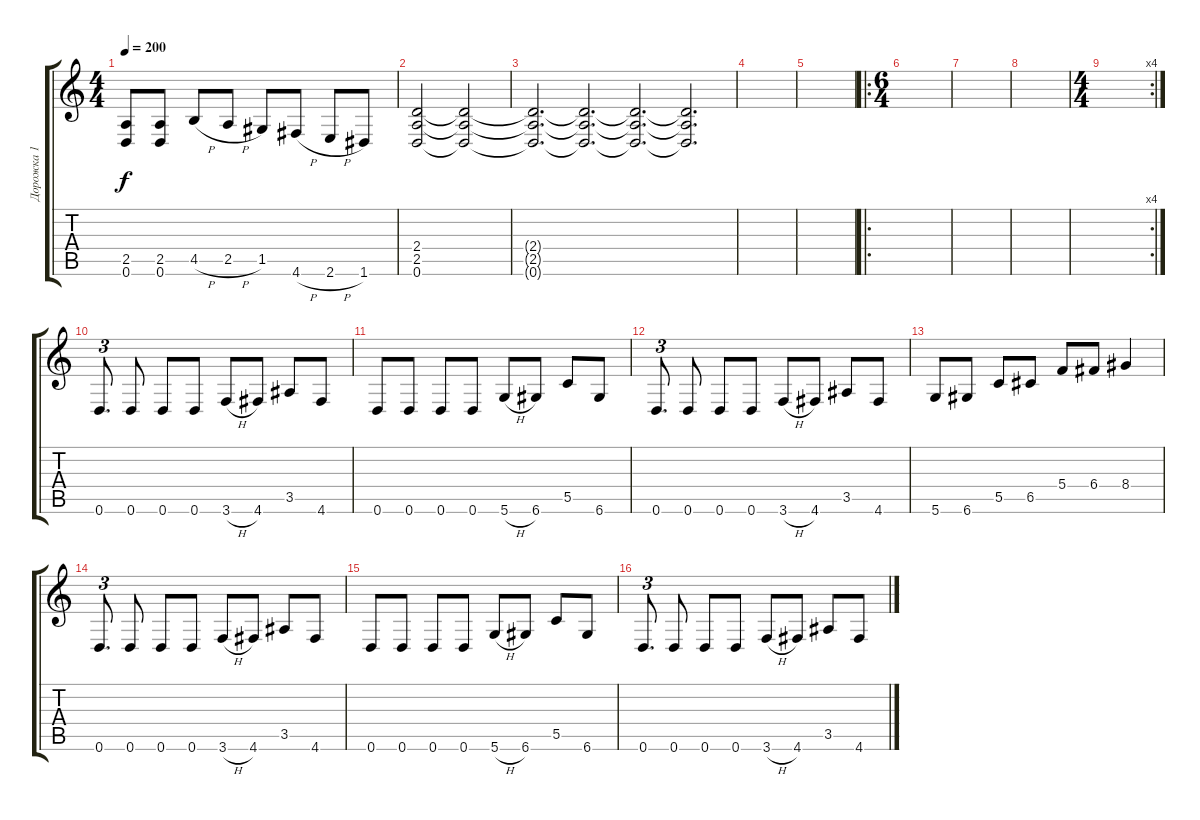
\track ("Дорожка 1" "Дорожка 1") {instrument distortionguitar}
\staff {score tabs}
\tuning (D4 A3 F3 C3 G2 D2) {hide}
\ts (4 4)
\tempo 200
\clef g2
\ks c
(2.5 0.6).8{dy f} (2.5 0.6).8 4.5{h}.8 2.5{h}.8 1.5.8 4.6{h}.8 2.6{h}.8 1.6.8 |
(2.4 2.5 0.6).2 (2.4{t} 2.5{t} 0.6{t}).2 |
(2.4{t} 2.5{t} 0.6{t}).2{d} (2.4{t} 2.5{t} 0.6{t}).2{d} (2.4{t} 2.5{t} 0.6{t}).2{d} (2.4{t} 2.5{t} 0.6{t}).2{d} |
|
|
\ro
\ts (6 4)
|
|
|
\rc 4
\ts (4 4)
|
0.6.8{d tu (3 2)} 0.6.8 0.6.8 0.6.8 3.6{h}.8 4.6.8 3.5.8 4.6.8 |
0.6.8 0.6.8 0.6.8 0.6.8 5.6{h}.8 6.6.8 5.5.8 6.6.8 |
0.6.8{d tu (3 2)} 0.6.8 0.6.8 0.6.8 3.6{h}.8 4.6.8 3.5.8 4.6.8 |
5.6.8 6.6.8 5.5.8 6.5.8 5.4.8 6.4.8 8.4.4 |
0.6.8{d tu (3 2)} 0.6.8 0.6.8 0.6.8 3.6{h}.8 4.6.8 3.5.8 4.6.8 |
0.6.8 0.6.8 0.6.8 0.6.8 5.6{h}.8 6.6.8 5.5.8 6.6.8 |
0.6.8{d tu (3 2)} 0.6.8 0.6.8 0.6.8 3.6{h}.8 4.6.8 3.5.8 4.6.8
